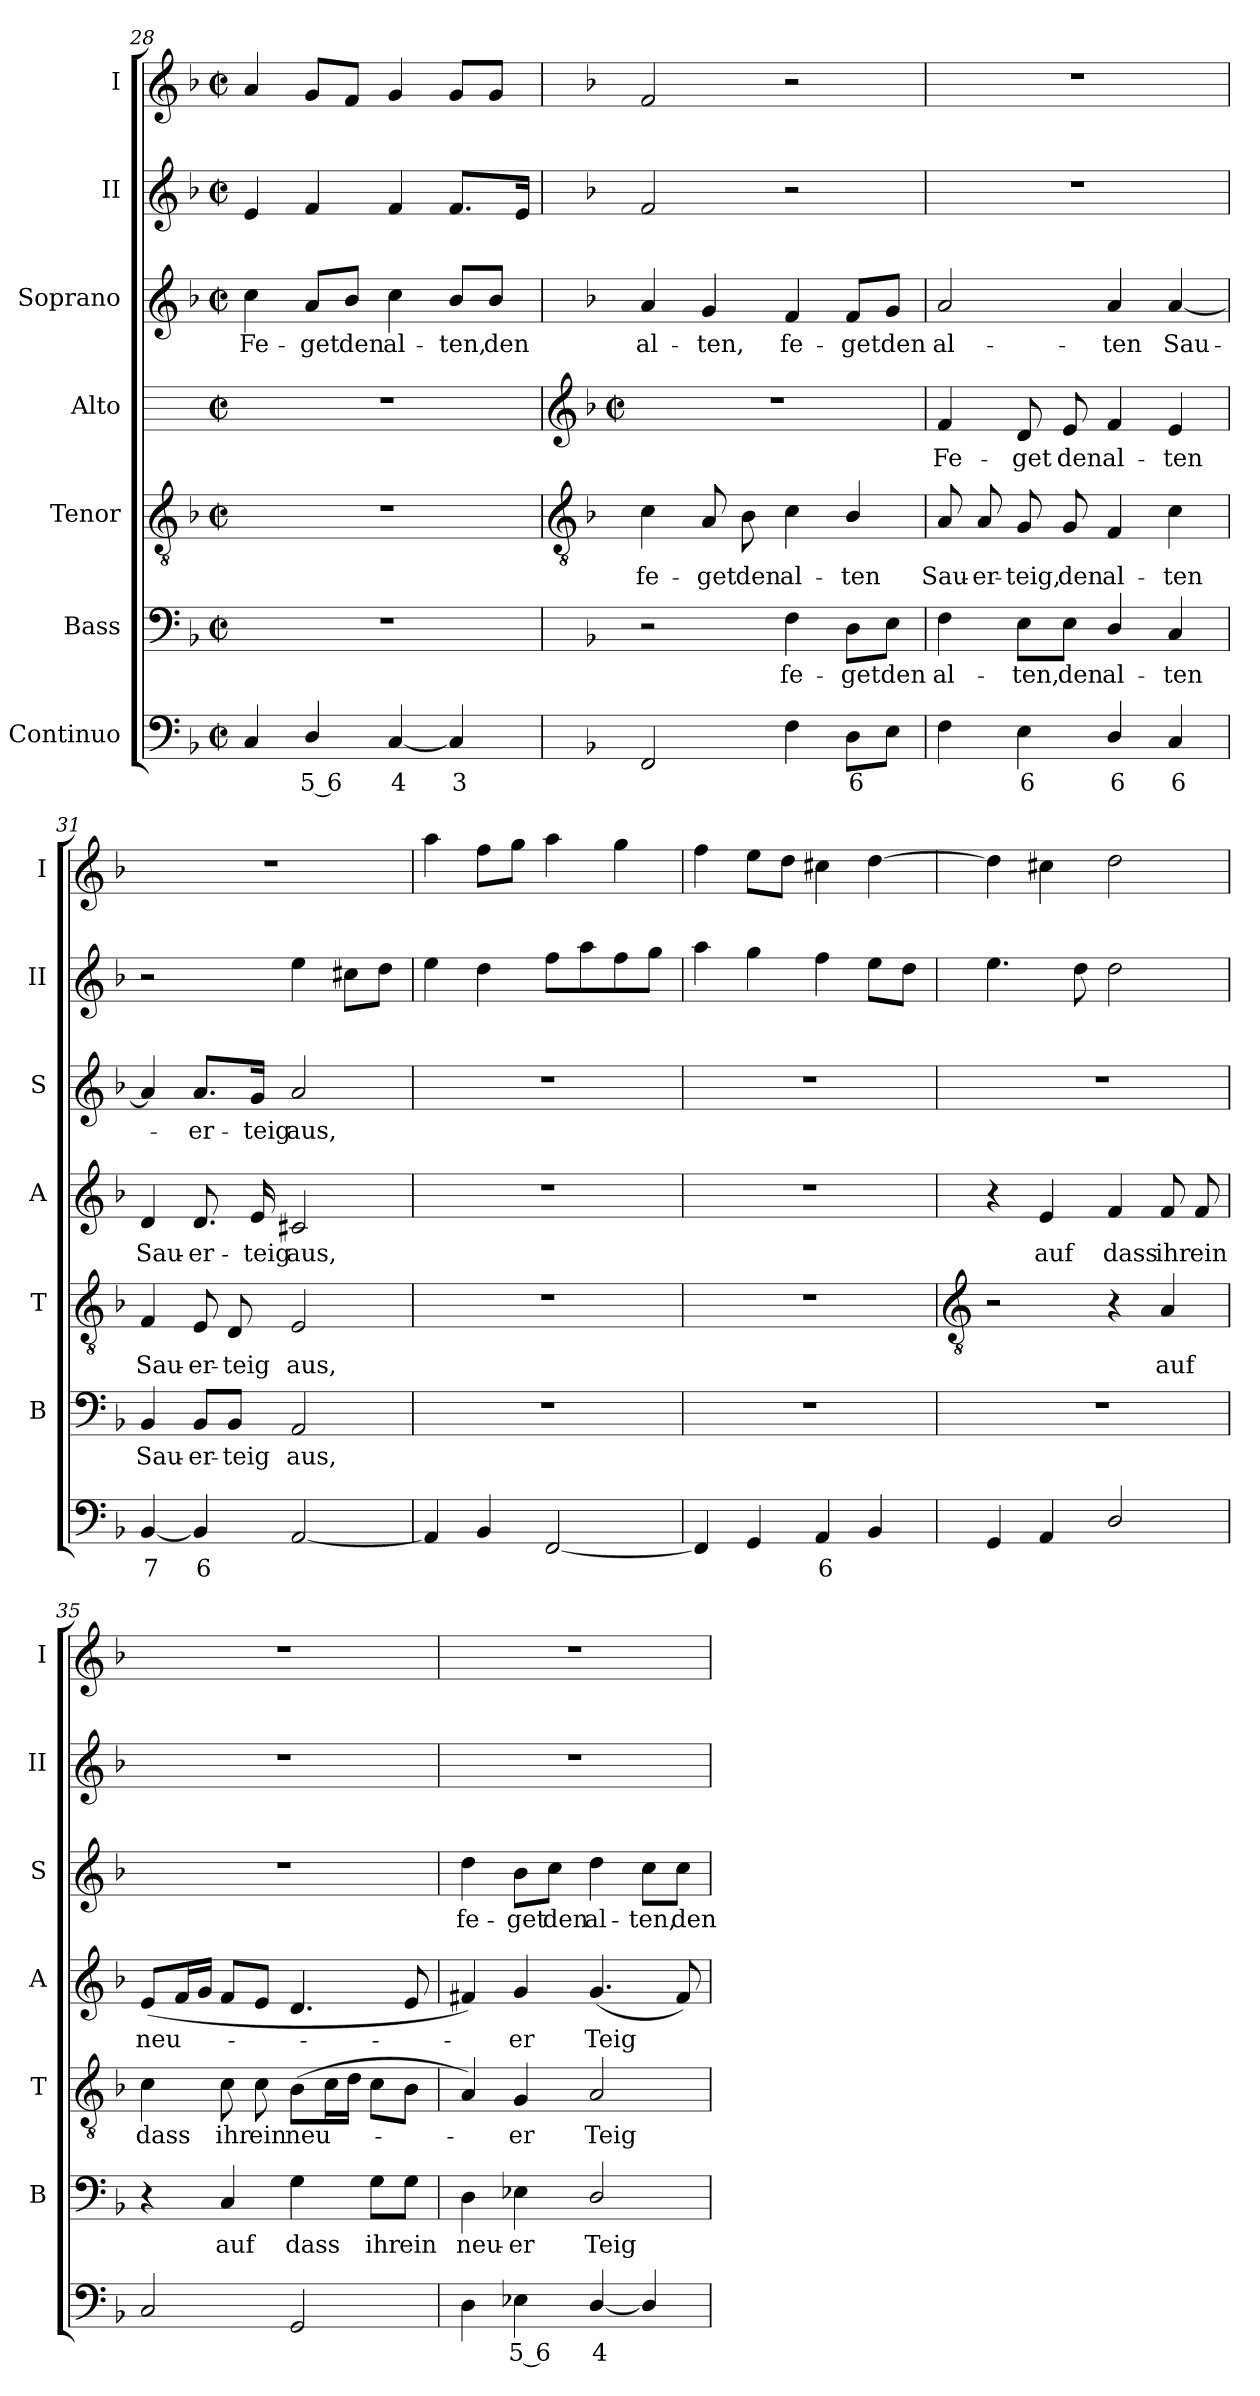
**kern	**text	**kern	**text	**kern	**text	**kern	**text	**kern	**text	**kern	**kern
*part7	*part7	*part6	*part6	*part5	*part5	*part4	*part4	*part3	*part3	*part2	*part1
*staff7	*staff7	*staff6	*staff6	*staff5	*staff5	*staff4	*staff4	*staff3	*staff3	*staff2	*staff1
*I"Continuo	*	*I"Bass	*	*I"Tenor	*	*I"Alto	*	*I"Soprano	*	*I"II	*I"I
*	*	*I'B	*	*I'T	*	*I'A	*	*I'S	*	*I'II	*I'I
*clefF4	*	*clefF4	*	*clefGv2	*	*	*	*clefG2	*	*clefG2	*clefG2
*k[b-]	*	*k[b-]	*	*k[b-]	*	*	*	*k[b-]	*	*k[b-]	*k[b-]
*F:	*	*F:	*	*F:	*	*	*	*F:	*	*F:	*F:
*M2/2	*	*M2/2	*	*M2/2	*	*M2/2	*	*M2/2	*	*M2/2	*M2/2
*met(c|)	*	*met(c|)	*	*met(c|)	*	*met(c|)	*	*met(c|)	*	*met(c|)	*met(c|)
=28	=28	=28	=28	=28	=28	=28	=28	=28	=28	=28	=28
!	!	!	!	!	!	!	!	!	!LO:LY:b	!	!
4C	.	1r	.	1r	.	1r	.	4cc	Fe-	4e	4a
!	!LO:LY:b	!	!	!	!	!	!	!	!LO:LY:b	!	!
4D/	5 6	.	.	.	.	.	.	8a/L	-get	4f	8gL
!	!	!	!	!	!	!	!	!	!LO:LY:b	!	!
.	.	.	.	.	.	.	.	8b-/J	den	.	8fJ
!	!LO:LY:b	!	!	!	!	!	!	!	!LO:LY:b	!	!
[4C	4	.	.	.	.	.	.	4cc	al-	4f	4g
!	!LO:LY:b	!	!	!	!	!	!	!	!LO:LY:b	!	!
4C]	3	.	.	.	.	.	.	8b-/L	-ten,	8.fL	8gL
!	!	!	!	!	!	!	!	!	!LO:LY:b	!	!
.	.	.	.	.	.	.	.	8b-/J	den	.	8gJ
.	.	.	.	.	.	.	.	.	.	16eJ	.
!!LO:LB:g=z
=29	=29	=29	=29	=29	=29	=29	=29	=29	=29	=29	=29
*	*	*	*	*clefGv2	*	*clefG2	*	*	*	*	*
*	*	*	*	*	*	*k[b-]	*	*	*	*	*
*	*	*	*	*	*	*F:	*	*	*	*	*
*	*	*	*	*	*	*M2/2	*	*	*	*	*
*	*	*	*	*	*	*met(c|)	*	*	*	*	*
!	!	!	!	!	!LO:LY:b	!	!	!	!LO:LY:b	!	!
2FF	.	2r	.	4c	fe-	1r	.	4a	al-	2f	2f
!	!	!	!	!	!LO:LY:b	!	!	!	!LO:LY:b	!	!
.	.	.	.	8A	-get	.	.	4g	-ten,	.	.
!	!	!	!	!	!LO:LY:b	!	!	!	!	!	!
.	.	.	.	8B-	den	.	.	.	.	.	.
!	!	!	!LO:LY:b	!	!LO:LY:b	!	!	!	!LO:LY:b	!	!
4F	.	4F	fe-	4c	al-	.	.	4f	fe-	2r	2r
!	!LO:LY:b	!	!LO:LY:b	!	!LO:LY:b	!	!	!	!LO:LY:b	!	!
8DL	6	8D\L	-get	4B-/	-ten	.	.	8f/L	-get	.	.
!	!	!	!LO:LY:b	!	!	!	!	!	!LO:LY:b	!	!
8EJ	.	8E\J	den	.	.	.	.	8g/J	den	.	.
=30	=30	=30	=30	=30	=30	=30	=30	=30	=30	=30	=30
!	!	!	!LO:LY:b	!	!LO:LY:b	!	!LO:LY:b	!	!LO:LY:b	!	!
4F	.	4F	al-	8A	Sau-	4f	Fe-	2a	al-	1r	1r
!	!	!	!	!	!LO:LY:b	!	!	!	!	!	!
.	.	.	.	8A	-er-	.	.	.	.	.	.
!	!LO:LY:b	!	!LO:LY:b	!	!LO:LY:b	!	!LO:LY:b	!	!	!	!
4E	6	8E\L	-ten,	8G	-teig,	8d	-get	.	.	.	.
!	!	!	!LO:LY:b	!	!LO:LY:b	!	!LO:LY:b	!	!	!	!
.	.	8E\J	den	8G	den	8e	den	.	.	.	.
!	!LO:LY:b	!	!LO:LY:b	!	!LO:LY:b	!	!LO:LY:b	!	!LO:LY:b	!	!
4D/	6	4D/	al-	4F	al-	4f	al-	4a	-ten	.	.
!	!LO:LY:b	!	!LO:LY:b	!	!LO:LY:b	!	!LO:LY:b	!	!LO:LY:b	!	!
4C	6	4C	-ten	4c	-ten	4e	-ten	[4a	Sau-	.	.
=31	=31	=31	=31	=31	=31	=31	=31	=31	=31	=31	=31
!	!LO:LY:b	!	!LO:LY:b	!	!LO:LY:b	!	!LO:LY:b	!	!	!	!
[4BB-	7	4BB-	Sau-	4F	Sau-	4d	Sau-	4a]	.	2r	1r
!	!LO:LY:b	!	!LO:LY:b	!	!LO:LY:b	!	!LO:LY:b	!	!LO:LY:b	!	!
4BB-]	6	8BB-/L	-er-	8E	-er-	8.d	-er-	8.a/L	er-	.	.
!	!	!	!LO:LY:b	!	!LO:LY:b	!	!	!	!	!	!
.	.	8BB-/J	-teig	8D	-teig	.	.	.	.	.	.
!	!	!	!	!	!	!	!LO:LY:b	!	!LO:LY:b	!	!
.	.	.	.	.	.	16e	-teig	16g/Jk	-teig	.	.
!	!	!	!LO:LY:b	!	!LO:LY:b	!	!LO:LY:b	!	!LO:LY:b	!	!
[2AA	.	2AA	aus,	2E	aus,	2c#X	aus,	2a	aus,	4ee	.
.	.	.	.	.	.	.	.	.	.	8cc#XL	.
.	.	.	.	.	.	.	.	.	.	8ddJ	.
=32	=32	=32	=32	=32	=32	=32	=32	=32	=32	=32	=32
4AA]	.	1r	.	1r	.	1r	.	1r	.	4ee	4aa
4BB-	.	.	.	.	.	.	.	.	.	4dd	8ffL
.	.	.	.	.	.	.	.	.	.	.	8ggJ
[2FF	.	.	.	.	.	.	.	.	.	8ffL	4aa
.	.	.	.	.	.	.	.	.	.	8aa	.
.	.	.	.	.	.	.	.	.	.	8ff	4gg
.	.	.	.	.	.	.	.	.	.	8ggJ	.
=33	=33	=33	=33	=33	=33	=33	=33	=33	=33	=33	=33
4FF]	.	1r	.	1r	.	1r	.	1r	.	4aa	4ff
4GG	.	.	.	.	.	.	.	.	.	4gg	8eeL
.	.	.	.	.	.	.	.	.	.	.	8ddJ
!	!LO:LY:b	!	!	!	!	!	!	!	!	!	!
4AA	6	.	.	.	.	.	.	.	.	4ff	4cc#X
4BB-	.	.	.	.	.	.	.	.	.	8eeL	[4dd
.	.	.	.	.	.	.	.	.	.	8ddJ	.
!!LO:LB:g=z
=34	=34	=34	=34	=34	=34	=34	=34	=34	=34	=34	=34
*	*	*	*	*clefGv2	*	*	*	*	*	*	*
4GG	.	1r	.	2r	.	4r	.	1r	.	4.ee	4dd]
!	!	!	!	!	!	!	!LO:LY:b	!	!	!	!
4AA	.	.	.	.	.	4e	auf	.	.	.	4cc#X
.	.	.	.	.	.	.	.	.	.	8dd	.
!	!	!	!	!	!	!	!LO:LY:b	!	!	!	!
2D/	.	.	.	4r	.	4f	dass	.	.	2dd	2dd
!	!	!	!	!	!LO:LY:b	!	!LO:LY:b	!	!	!	!
.	.	.	.	4A	auf	8f	ihr	.	.	.	.
!	!	!	!	!	!	!	!LO:LY:b	!	!	!	!
.	.	.	.	.	.	8f	ein	.	.	.	.
=35	=35	=35	=35	=35	=35	=35	=35	=35	=35	=35	=35
!	!	!	!	!	!LO:LY:b	!	!LO:LY:b	!	!	!	!
2C	.	4r	.	4c	dass	(<8eL	neu-	1r	.	1r	1r
.	.	.	.	.	.	16fL	.	.	.	.	.
.	.	.	.	.	.	16gJJ	.	.	.	.	.
!	!	!	!LO:LY:b	!	!LO:LY:b	!	!	!	!	!	!
.	.	4C	auf	8c	ihr	8fL	.	.	.	.	.
!	!	!	!	!	!LO:LY:b	!	!	!	!	!	!
.	.	.	.	8c	ein	8eJ	.	.	.	.	.
!	!	!	!LO:LY:b	!	!LO:LY:b	!	!	!	!	!	!
2GG	.	4G	dass	(>8B-L	neu-	4.d	.	.	.	.	.
.	.	.	.	16cL	.	.	.	.	.	.	.
.	.	.	.	16dJJ	.	.	.	.	.	.	.
!	!	!	!LO:LY:b	!	!	!	!	!	!	!	!
.	.	8G\L	ihr	8cL	.	.	.	.	.	.	.
!	!	!	!LO:LY:b	!	!	!	!	!	!	!	!
.	.	8G\J	ein	8B-J	.	8e	.	.	.	.	.
=36	=36	=36	=36	=36	=36	=36	=36	=36	=36	=36	=36
!	!	!	!LO:LY:b	!	!	!	!	!	!LO:LY:b	!	!
4D	.	4D	neu-	4A)	.	4f#X)	.	4dd	fe-	1r	1r
!	!LO:LY:b	!	!LO:LY:b	!	!LO:LY:b	!	!LO:LY:b	!	!LO:LY:b	!	!
4E-X	5 6	4E-X	-er	4G	er	4g	er	8b-\L	-get	.	.
!	!	!	!	!	!	!	!	!	!LO:LY:b	!	!
.	.	.	.	.	.	.	.	8cc\J	den	.	.
!	!LO:LY:b	!	!LO:LY:b	!	!LO:LY:b	!	!LO:LY:b	!	!LO:LY:b	!	!
[4D/	4	2D/	Teig	2A	Teig	(<4.g	Teig	4dd	al-	.	.
!	!	!	!	!	!	!	!	!	!LO:LY:b	!	!
4D/]	.	.	.	.	.	.	.	8cc\L	-ten,	.	.
!	!	!	!	!	!	!	!	!	!LO:LY:b	!	!
.	.	.	.	.	.	8f#)	.	8cc\J	den	.	.
=	=	=	=	=	=	=	=	=	=	=	=
*-	*-	*-	*-	*-	*-	*-	*-	*-	*-	*-	*-
